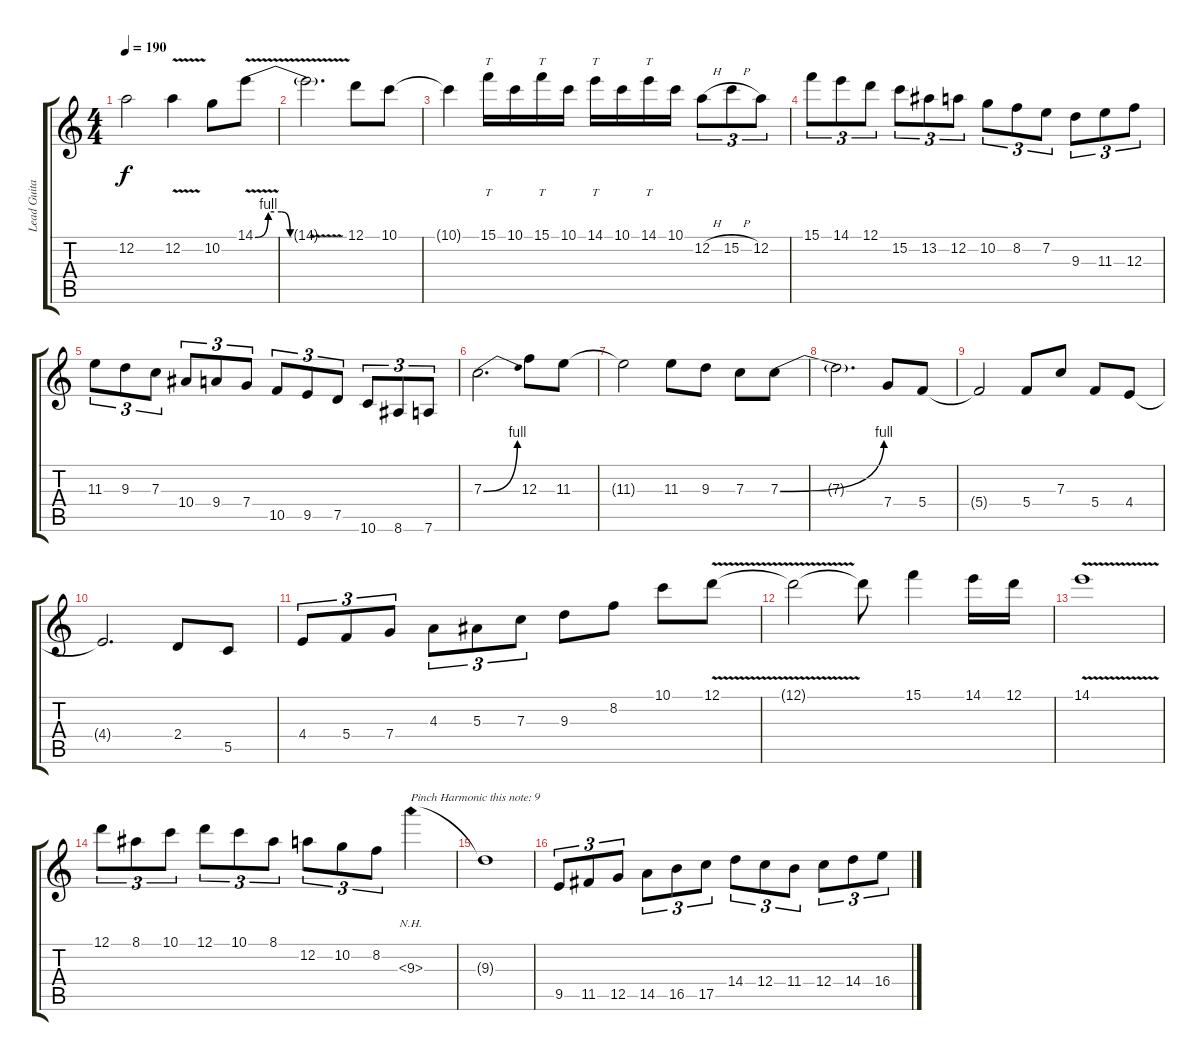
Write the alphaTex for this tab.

\track ("Lead Guitar" "Lead Guita") {instrument distortionguitar}
\staff {score tabs}
\tuning (D4 A3 F3 C3 G2 D2) {hide}
\ts (4 4)
\tempo 190
\clef g2
\ks c
12.2{t}.2{dy f} 12.2{v}.4 10.2.8 14.1{be (custom 0 0 15 4 30 4 40 0 60 0) v}.8 |
14.1{v t}.2{d} 12.1.8 10.1.8 |
10.1{t}.4 15.1.16{tt} 10.1.16 15.1.16{tt} 10.1.16 14.1.16{tt} 10.1.16 14.1.16{tt} 10.1.16 12.2{h}.8{tu (3 2)} 15.2{h}.8{tu (3 2)} 12.2.8{tu (3 2)} |
15.1.8{tu (3 2)} 14.1.8{tu (3 2)} 12.1.8{tu (3 2)} 15.2.8{tu (3 2)} 13.2.8{tu (3 2)} 12.2.8{tu (3 2)} 10.2.8{tu (3 2)} 8.2.8{tu (3 2)} 7.2.8{tu (3 2)} 9.3.8{tu (3 2)} 11.3.8{tu (3 2)} 12.3.8{tu (3 2)} |
11.3.8{tu (3 2)} 9.3.8{tu (3 2)} 7.3.8{tu (3 2)} 10.4.8{tu (3 2)} 9.4.8{tu (3 2)} 7.4.8{tu (3 2)} 10.5.8{tu (3 2)} 9.5.8{tu (3 2)} 7.5.8{tu (3 2)} 10.6.8{tu (3 2)} 8.6.8{tu (3 2)} 7.6.8{tu (3 2)} |
7.3{be (bend 0 0 60 4)}.2{d} 12.3.8 11.3.8 |
11.3{t}.2 11.3.8 9.3.8 7.3.8 7.3{be (bend 0 0 60 4)}.8 |
7.3{t}.2{d} 7.4.8 5.4.8 |
5.4{t}.2 5.4.8 7.3.8 5.4.8 4.4.8 |
4.4{t}.2{d} 2.4.8 5.5.8 |
4.4.8{tu (3 2)} 5.4.8{tu (3 2)} 7.4.8{tu (3 2)} 4.3.8{tu (3 2)} 5.3.8{tu (3 2)} 7.3.8{tu (3 2)} 9.3.8 8.2.8 10.1.8 12.1{v}.8 |
12.1{t}.2 12.1{t}.8 15.1.4 14.1.16 12.1.16 |
14.1{v}.1 |
12.1.8{tu (3 2)} 8.1.8{tu (3 2)} 10.1.8{tu (3 2)} 12.1.8{tu (3 2)} 10.1.8{tu (3 2)} 8.1.8{tu (3 2)} 12.2.8{tu (3 2)} 10.2.8{tu (3 2)} 8.2.8{tu (3 2)} 9.3{nh}.4{txt "Pinch Harmonic this note: 9"} |
9.3{t}.1 |
9.5.8{tu (3 2)} 11.5.8{tu (3 2)} 12.5.8{tu (3 2)} 14.5.8{tu (3 2)} 16.5.8{tu (3 2)} 17.5.8{tu (3 2)} 14.4.8{tu (3 2)} 12.4.8{tu (3 2)} 11.4.8{tu (3 2)} 12.4.8{tu (3 2)} 14.4.8{tu (3 2)} 16.4.8{tu (3 2)}
